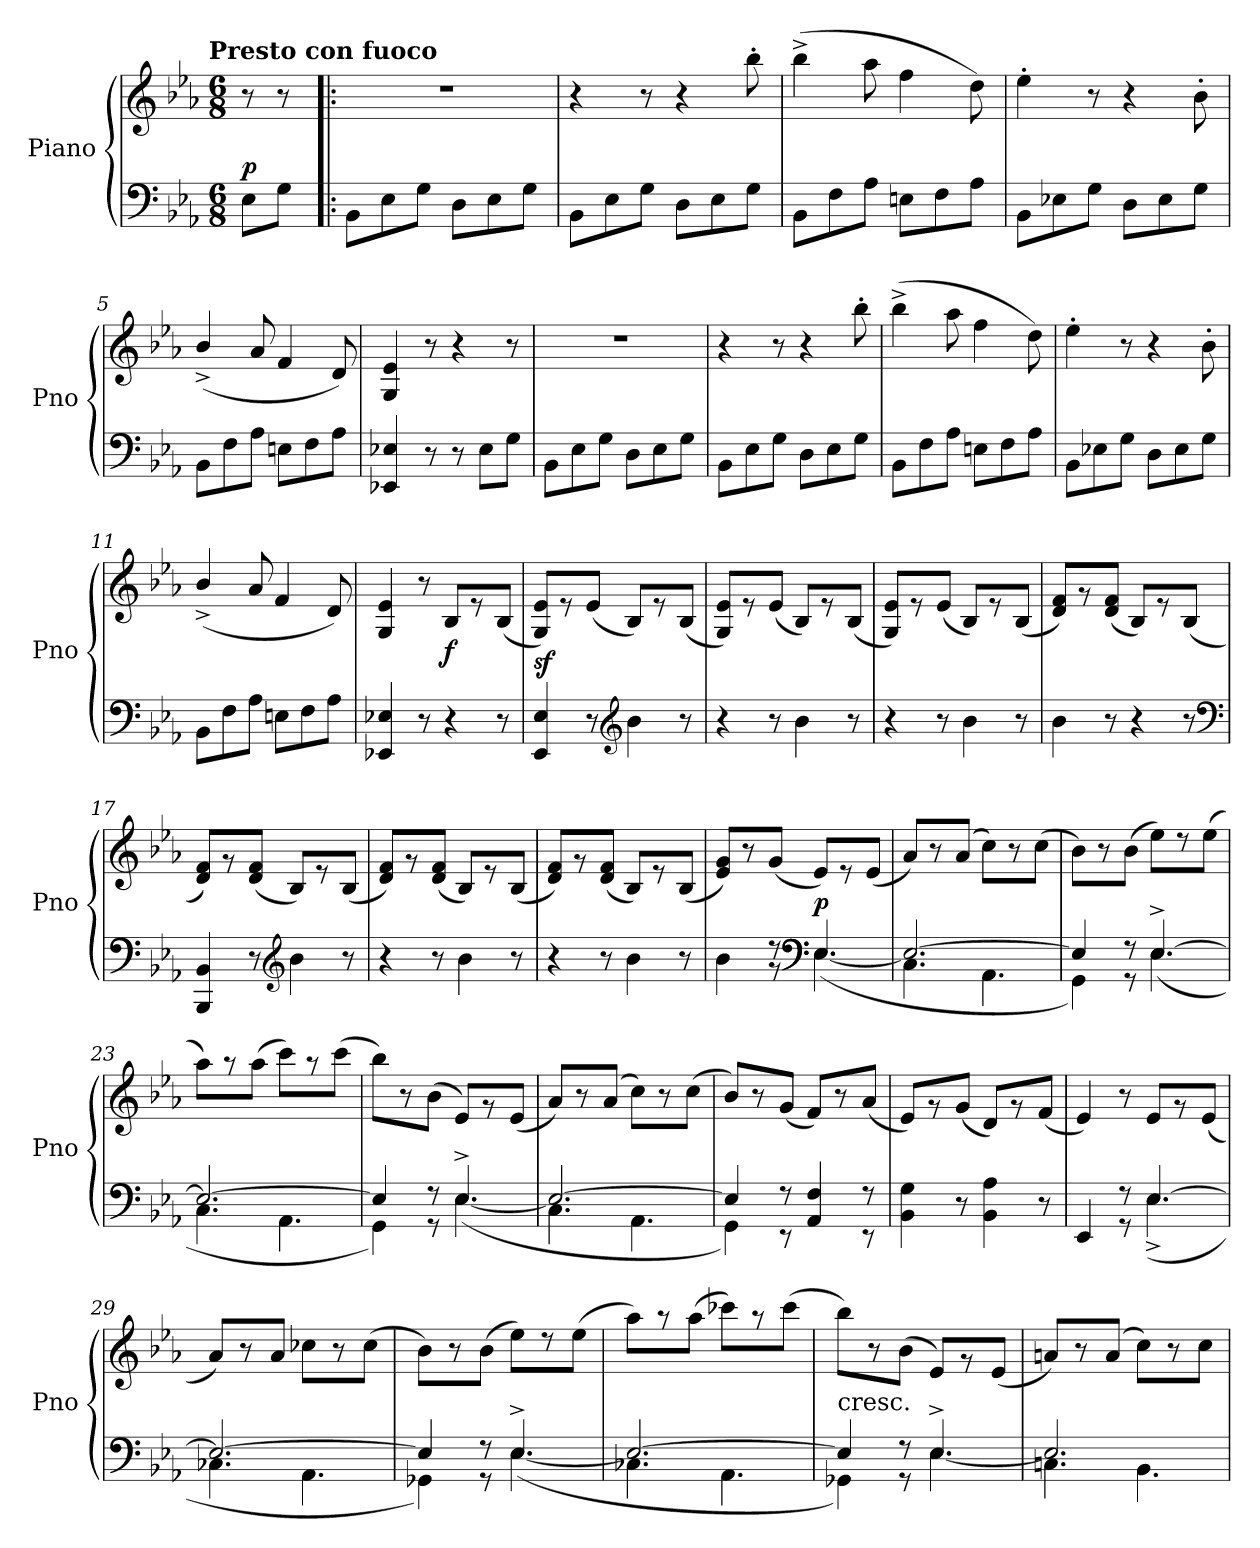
**kern	**kern	**dynam
*part1	*part1	*part1
*staff2	*staff1	*staff1/2
*I"Piano	*	*
*I'Pno	*	*
*clefF4	*clefG2	*
*k[b-e-a-]	*k[b-e-a-]	*
*E-:	*E-:	*
!!LO:TX:omd:t=Presto con fuoco
*M6/8	*M6/8	*
*MM240	*MM240	*
=	=	=
!	!	!LO:DY:a=2
8E-L	8r	p
8GJ	8r	.
=1!|:	=1!|:	=1!|:
8BB-L	2.r	.
8E-	.	.
8GJ	.	.
8DL	.	.
8E-	.	.
8GJ	.	.
=2	=2	=2
8BB-L	4r	.
8E-	.	.
8GJ	8r	.
8DL	4r	.
8E-	.	.
8GJ	8bb-'	.
=3	=3	=3
8BB-L	(4bb-^	.
8F	.	.
8A-J	8aa-	.
8EnL	4ff	.
8F	.	.
8A-J	8dd)	.
=4	=4	=4
8BB-L	4ee-'	.
8E-X	.	.
8GJ	8r	.
8DL	4r	.
8E-	.	.
8GJ	8b-'	.
=5	=5	=5
8BB-L	(4b-^/	.
8F	.	.
8A-J	8a-	.
8EnL	4f	.
8F	.	.
8A-J	8d)	.
=6	=6	=6
4EE-X 4E-X	4G 4e-	.
8r	8r	.
8r	4r	.
8E-L	.	.
8GJ	8r	.
=7	=7	=7
8BB-L	2.r	.
8E-	.	.
8GJ	.	.
8DL	.	.
8E-	.	.
8GJ	.	.
=8	=8	=8
8BB-L	4r	.
8E-	.	.
8GJ	8r	.
8DL	4r	.
8E-	.	.
8GJ	8bb-'	.
=9	=9	=9
8BB-L	(4bb-^	.
8F	.	.
8A-J	8aa-	.
8EnL	4ff	.
8F	.	.
8A-J	8dd)	.
=10	=10	=10
8BB-L	4ee-'	.
8E-X	.	.
8GJ	8r	.
8DL	4r	.
8E-	.	.
8GJ	8b-'	.
=11	=11	=11
8BB-L	(4b-^/	.
8F	.	.
8A-J	8a-	.
8EnL	4f	.
8F	.	.
8A-J	8d)	.
=12	=12	=12
4EE-X 4E-X	4G 4e-	.
8r	8r	.
4r	8B-L	f
.	8re	.
8r	(8B-J	.
=13	=13	=13
4EE- 4E-	8G 8e-L)	sf
.	8re	.
8r	(8e-J	.
*clefG2	*	*
4b-	8B-L)	.
.	8re	.
8r	(8B-J	.
=14	=14	=14
4r	8G 8e-L)	.
.	8re	.
8r	(8e-J	.
4b-	8B-L)	.
.	8re	.
8r	(8B-J	.
=15	=15	=15
4r	8G 8e-L)	.
.	8re	.
8r	(8e-J	.
4b-	8B-L)	.
.	8re	.
8r	(8B-J	.
=16	=16	=16
4b-	8d 8fL)	.
.	8rg	.
8r	(8d 8fJ	.
4r	8B-L)	.
.	8re	.
8r	(8B-J	.
*clefF4	*	*
=17	=17	=17
4BBB- 4BB-	8d 8fL)	.
.	8rg	.
8r	(8d 8fJ	.
*clefG2	*	*
4b-	8B-L)	.
.	8re	.
8r	(8B-J	.
=18	=18	=18
4r	8d 8fL)	.
.	8rg	.
8r	(8d 8fJ	.
4b-	8B-L)	.
.	8re	.
8r	(8B-J	.
=19	=19	=19
4r	8d 8fL)	.
.	8rg	.
8r	(8d 8fJ	.
4b-	8B-L)	.
.	8re	.
8r	(8B-J	.
=20	=20	=20
*^	*	*
4ryy	4b-	8e- 8gL)	.
.	.	8r	.
8r	8r	(8gJ	.
*clefF4	*	*	*
4.E-	([4.E-	8e-L)	p
.	.	8r	.
.	.	(8e-J	.
=21	=21	=21	=21
2.E-_	4.C	8a-L)	.
.	.	8r	.
.	.	(<8a-J	.
.	4.AA-	8ccL)	.
.	.	8r	.
.	.	(8ccJ	.
=22	=22	=22	=22
4E-]	4GG)	8b-L)	.
.	.	8r	.
8r	8r	(8b-J	.
[4.E-^	(4.E-	8ee-L)	.
.	.	8rdd	.
.	.	(8ee-J	.
=23	=23	=23	=23
2.E-_	4.C	8aa-L)	.
.	.	8r	.
.	.	(8aa-J	.
.	4.AA-	8cccL)	.
.	.	8r	.
.	.	(8cccJ	.
=24	=24	=24	=24
4E-]	4GG)	8bb-L)	.
.	.	8r	.
8r	8r	(8b-J	.
4.E-^	([4.E-	8e-L)	.
.	.	8rg	.
.	.	(8e-J	.
=25	=25	=25	=25
2.E-_	4.C	8a-L)	.
.	.	8r	.
.	.	(<8a-J	.
.	4.AA-	8ccL)	.
.	.	8r	.
.	.	(8ccJ	.
=26	=26	=26	=26
4E-]	4GG)	8b-L)	.
.	.	8r	.
8r	8r	(8gJ	.
4AA- 4F	4ryy	8fL)	.
.	.	8r	.
8r	8r	(8a-J	.
*v	*v	*	*
=27	=27	=27
4BB- 4G	8e-L)	.
.	8r	.
8r	(8gJ	.
4BB- 4A-	8dL)	.
.	8rg	.
8r	(8fJ	.
=28	=28	=28
*^	*	*
4ryy	4EE-	4e-)	.
8r	8r	8r	.
[4.E-	(4.E-^	8e-L	.
.	.	8rg	.
.	.	(8e-J	.
=29	=29	=29	=29
2.E-_	4.C-X	8a-L)	.
.	.	8r	.
.	.	8a-J	.
.	4.AA-	8cc-XL	.
.	.	8r	.
.	.	(8cc-J	.
=30	=30	=30	=30
4E-]	4GG-X)	8b-L)	.
.	.	8r	.
8r	8r	(8b-J	.
4.E-^	([4.E-	8ee-L)	.
.	.	8rdd	.
.	.	(8ee-J	.
=31	=31	=31	=31
2.E-_	4.C-X	8aa-L)	.
.	.	8r	.
.	.	(8aa-J	.
.	4.AA-	8ccc-XL)	.
.	.	8r	.
.	.	(8ccc-J	.
=32	=32	=32	=32
!	!	!LO:TX:c:t=cresc.	!
4E-]	4GG-X)	8bb-L)	.
.	.	8r	.
8r	8r	(8b-J	.
4.E-^	[4.E-	8e-L)	.
.	.	8rg	.
.	.	(8e-J	.
=33	=33	=33	=33
2.E-]	4.Cn	8anL)	.
.	.	8r	.
.	.	(8aJ	.
.	4.BB-	8ccL)	.
.	.	8r	.
.	.	8ccJ	.
*v	*v	*	*
=	=	=
*-	*-	*-
